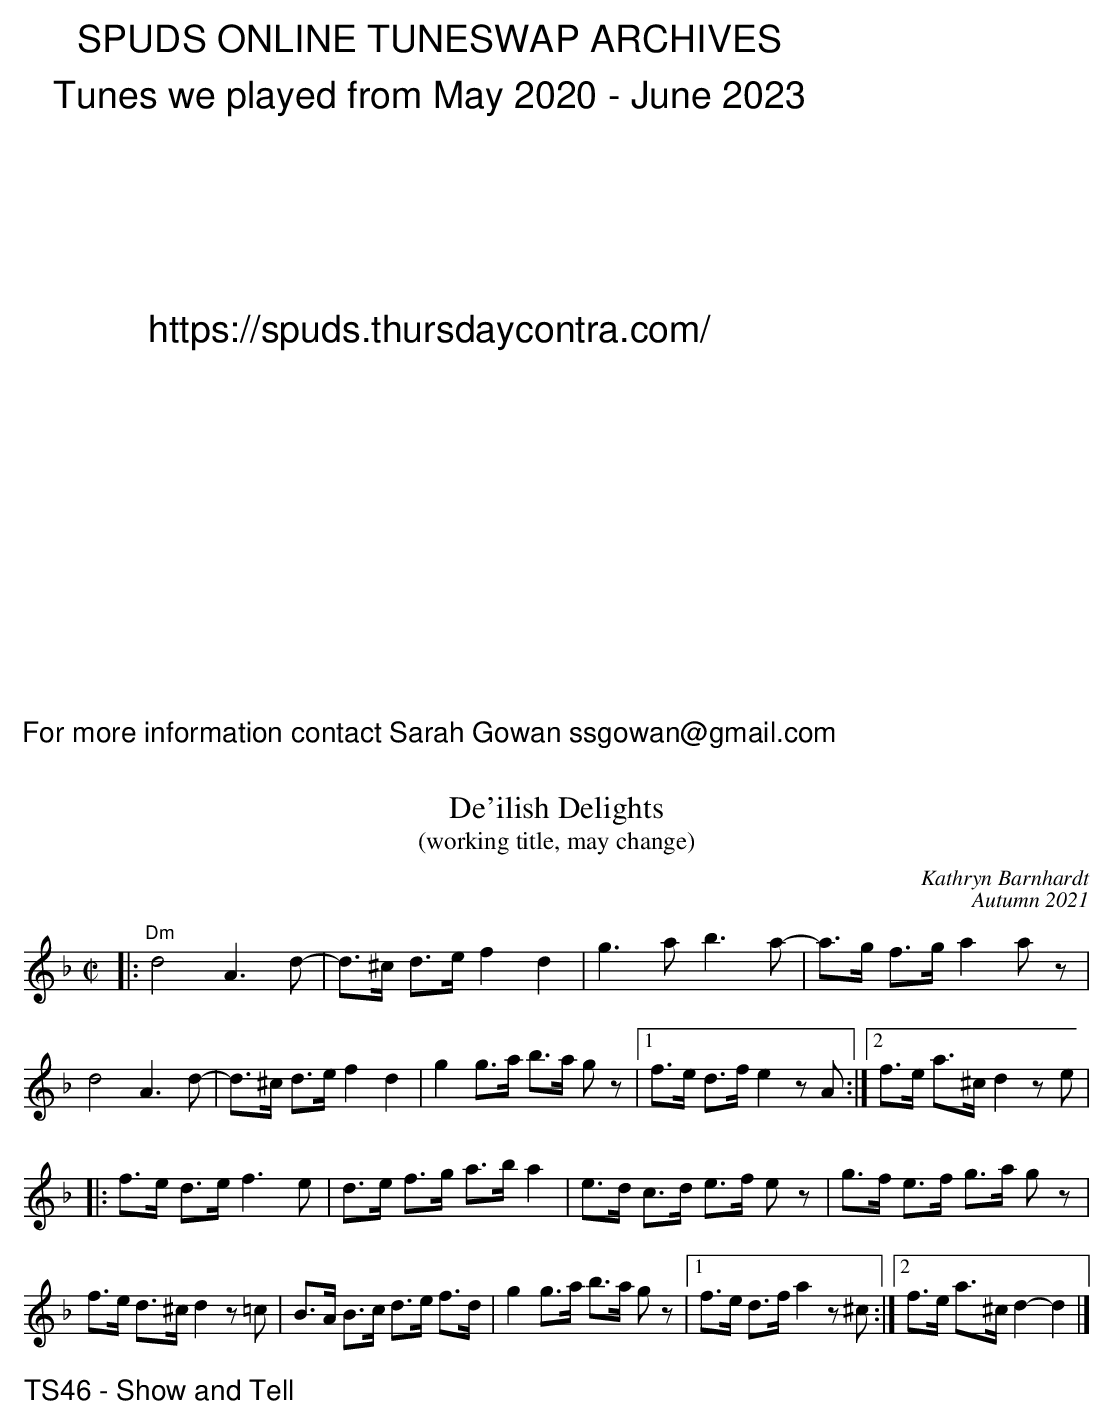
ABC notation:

X:1
T:De'ilish Delights
T: (working title, may change)
C:Kathryn Barnhardt
C: Autumn 2021
M:C|
L:1/8
K:Daeo
|:"Dm"d4A3d-|d>^c d>e f2d2|g3a b3a-|a>g f>g a2az|
d4A3d-|d>^c d>e f2d2|g2 g>a b>a gz|1f>e d>f e2 zA:|2f>e a>^c d2 ze|
|:f>e d>e f3e|d>e f>g a>b a2|e>d c>d e>f ez|g>f e>f g>a gz|
f>e d>^c d2 z=c|B>A B>c d>e f>d|g2 g>a b>a gz|1f>e d>f a2 z^c:|2f>e a>^c d2-d2|]
